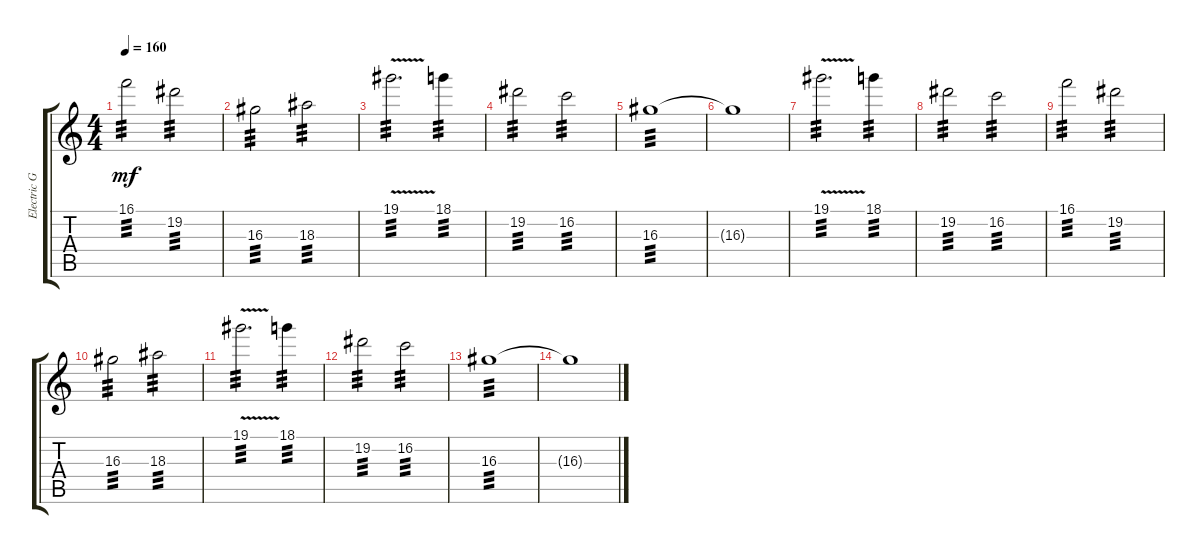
\track ("Electric Guitar" "Electric G") {instrument electricguitarclean}
\staff {score tabs}
\tuning (Db4 Ab3 E3 B2 Gb2 Db2) {hide}
\ts (4 4)
\tempo 160
\clef g2
\ks c
16.1.2{tp 3 dy mf} 19.2.2{tp 3} |
16.3.2{tp 3} 18.3.2{tp 3} |
19.1{v}.2{d tp 3} 18.1.4{tp 3} |
19.2.2{tp 3} 16.2.2{tp 3} |
16.3.1{tp 3} |
16.3{t}.1 |
19.1{v}.2{d tp 3} 18.1.4{tp 3} |
19.2.2{tp 3} 16.2.2{tp 3} |
16.1.2{tp 3} 19.2.2{tp 3} |
16.3.2{tp 3} 18.3.2{tp 3} |
19.1{v}.2{d tp 3} 18.1.4{tp 3} |
19.2.2{tp 3} 16.2.2{tp 3} |
16.3.1{tp 3} |
16.3{t}.1
